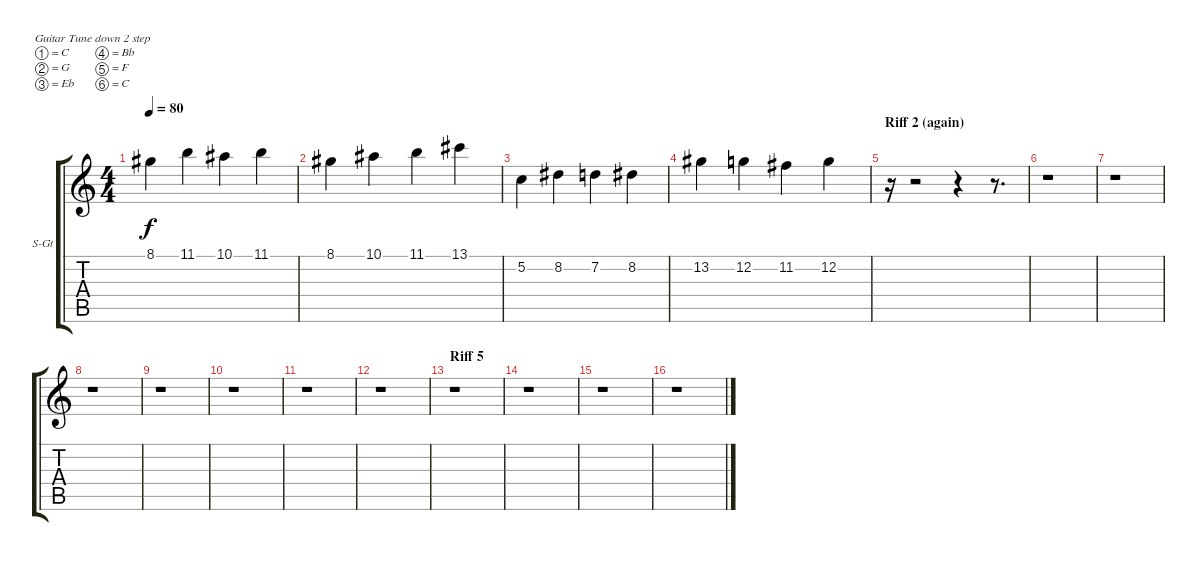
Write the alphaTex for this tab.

\bracketExtendMode groupsimilarinstruments
\firstSystemTrackNameOrientation horizontal
\otherSystemsTrackNameOrientation horizontal
\track ("Organ" "S-Gt") {instrument stringensemble1}
\staff {score tabs}
\tuning (C4 G3 Eb3 Bb2 F2 C2)
\displaytranspose 12
\ts (4 4)
\tempo 80
\clef g2
\ks c
8.1.4{dy f} 11.1.4 10.1.4 11.1.4 |
8.1.4 10.1.4 11.1.4 13.1.4 |
5.2.4 8.2.4 7.2.4 8.2.4 |
13.2.4 12.2.4 11.2.4 12.2.4 |
\section ("" "Riff 2 (again)")
r.16 r.2 r.4 r.8{d} |
r.1 |
r.1 |
r.1 |
r.1 |
r.1 |
r.1 |
r.1 |
\section ("" "Riff 5")
r.1 |
r.1 |
r.1 |
r.1
